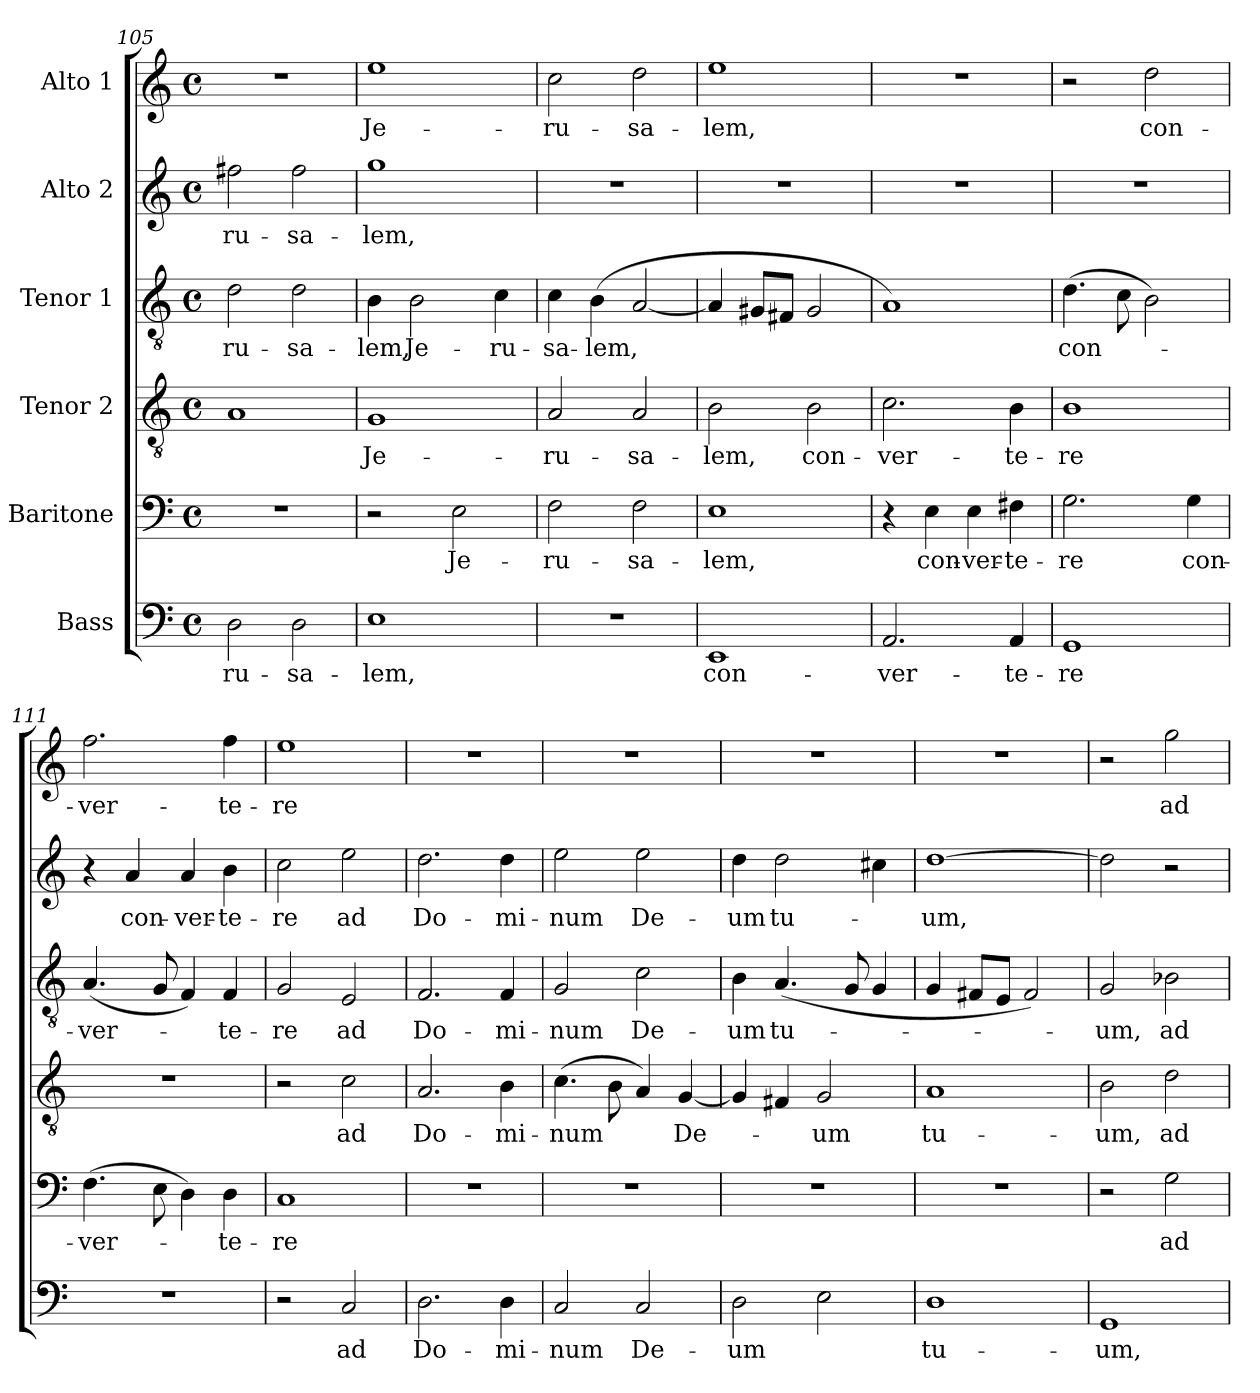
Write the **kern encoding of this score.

**kern	**text	**kern	**text	**kern	**text	**kern	**text	**kern	**text	**kern	**text
*part6	*part6	*part5	*part5	*part4	*part4	*part3	*part3	*part2	*part2	*part1	*part1
*staff6	*staff6	*staff5	*staff5	*staff4	*staff4	*staff3	*staff3	*staff2	*staff2	*staff1	*staff1
*I"Bass	*	*I"Baritone	*	*I"Tenor 2	*	*I"Tenor 1	*	*I"Alto 2	*	*I"Alto 1	*
*clefF4	*	*clefF4	*	*clefGv2	*	*clefGv2	*	*clefG2	*	*clefG2	*
*k[]	*	*k[]	*	*k[]	*	*k[]	*	*k[]	*	*k[]	*
*C:	*	*C:	*	*C:	*	*C:	*	*C:	*	*C:	*
*M4/4	*	*M4/4	*	*M4/4	*	*M4/4	*	*M4/4	*	*M4/4	*
*met(c)	*	*met(c)	*	*met(c)	*	*met(c)	*	*met(c)	*	*met(c)	*
=105	=105	=105	=105	=105	=105	=105	=105	=105	=105	=105	=105
2D\	-ru-	1r	.	1A	.	2d\	-ru-	2ff#X\	-ru-	1r	.
2D\	-sa-	.	.	.	.	2d\	-sa-	2ff#\	-sa-	.	.
=106	=106	=106	=106	=106	=106	=106	=106	=106	=106	=106	=106
1E	-lem,	2r	.	1G	Je-	4B\	-lem,	1gg	-lem,	1ee	Je-
.	.	.	.	.	.	2B\	Je-	.	.	.	.
.	.	2E\	Je-	.	.	.	.	.	.	.	.
.	.	.	.	.	.	4c\	-ru-	.	.	.	.
=107	=107	=107	=107	=107	=107	=107	=107	=107	=107	=107	=107
1r	.	2F\	-ru-	2A/	-ru-	4c\	-sa-	1r	.	2cc\	-ru-
.	.	.	.	.	.	(4B\	-lem,	.	.	.	.
.	.	2F\	-sa-	2A/	-sa-	[2A/	.	.	.	2dd\	-sa-
=108	=108	=108	=108	=108	=108	=108	=108	=108	=108	=108	=108
1EE	con-	1E	-lem,	2B\	-lem,	4A/]	.	1r	.	1ee	-lem,
.	.	.	.	.	.	8G#X/L	.	.	.	.	.
.	.	.	.	.	.	8F#X/J	.	.	.	.	.
.	.	.	.	2B\	con-	2G#/	.	.	.	.	.
!!LO:LB:g=z
=109	=109	=109	=109	=109	=109	=109	=109	=109	=109	=109	=109
2.AA/	-ver-	4r	.	2.c\	-ver-	1A)	.	1r	.	1r	.
.	.	4E\	con-	.	.	.	.	.	.	.	.
.	.	4E\	-ver-	.	.	.	.	.	.	.	.
4AA/	-te-	4F#X\	-te-	4B\	-te-	.	.	.	.	.	.
=110	=110	=110	=110	=110	=110	=110	=110	=110	=110	=110	=110
1GG	-re	2.G\	-re	1B	-re	(4.d\	con-	1r	.	2r	.
.	.	.	.	.	.	8c\	.	.	.	.	.
.	.	.	.	.	.	2B\)	.	.	.	2dd\	con-
.	.	4G\	con-	.	.	.	.	.	.	.	.
=111	=111	=111	=111	=111	=111	=111	=111	=111	=111	=111	=111
1r	.	(4.F\	-ver-	1r	.	(4.A/	-ver-	4r	.	2.ff\	-ver-
.	.	.	.	.	.	.	.	4a/	con-	.	.
.	.	8E\	.	.	.	8G/	.	.	.	.	.
.	.	4D\)	.	.	.	4F/)	.	4a/	-ver-	.	.
.	.	4D\	-te-	.	.	4F/	-te-	4b\	-te-	4ff\	-te-
=112	=112	=112	=112	=112	=112	=112	=112	=112	=112	=112	=112
2r	.	1C	-re	2r	.	2G/	-re	2cc\	-re	1ee	-re
2C/	ad	.	.	2c\	ad	2E/	ad	2ee\	ad	.	.
=113	=113	=113	=113	=113	=113	=113	=113	=113	=113	=113	=113
2.D\	Do-	1r	.	2.A/	Do-	2.F/	Do-	2.dd\	Do-	1r	.
4D\	-mi-	.	.	4B\	-mi-	4F/	-mi-	4dd\	-mi-	.	.
!!LO:PB:g=z
=114	=114	=114	=114	=114	=114	=114	=114	=114	=114	=114	=114
2C/	-num	1r	.	(4.c\	-num	2G/	-num	2ee\	-num	1r	.
.	.	.	.	8B\	.	.	.	.	.	.	.
2C/	De-	.	.	4A/)	.	2c\	De-	2ee\	De-	.	.
.	.	.	.	[4G/	De-	.	.	.	.	.	.
=115	=115	=115	=115	=115	=115	=115	=115	=115	=115	=115	=115
2D\	-um	1r	.	4G/]	.	4B\	-um	4dd\	-um	1r	.
.	.	.	.	4F#X/	.	(4.A/	tu-	2dd\	tu-	.	.
2E\	.	.	.	2G/	-um	.	.	.	.	.	.
.	.	.	.	.	.	8G/	.	.	.	.	.
.	.	.	.	.	.	4G/	.	4cc#X\	.	.	.
=116	=116	=116	=116	=116	=116	=116	=116	=116	=116	=116	=116
1D	tu-	1r	.	1A	tu-	4G/	.	[1dd	-um,	1r	.
.	.	.	.	.	.	8F#X/L	.	.	.	.	.
.	.	.	.	.	.	8E/J	.	.	.	.	.
.	.	.	.	.	.	2F#/)	.	.	.	.	.
=117	=117	=117	=117	=117	=117	=117	=117	=117	=117	=117	=117
1GG	-um,	2r	.	2B\	-um,	2G/	-um,	2dd\]	.	2r	.
.	.	2G\	ad	2d\	ad	2B-X\	ad	2r	.	2gg\	ad
=	=	=	=	=	=	=	=	=	=	=	=
*-	*-	*-	*-	*-	*-	*-	*-	*-	*-	*-	*-
